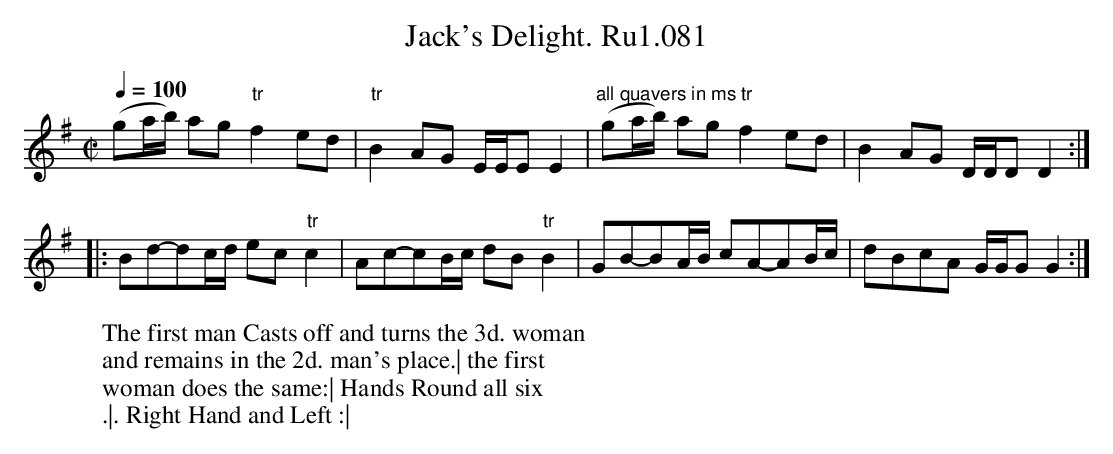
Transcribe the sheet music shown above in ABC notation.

X:1
T:Jack's Delight. Ru1.081
M:C|
L:1/8
Q:1/4=100
K:G
(ga/b/) ag "tr"f2ed|"tr"B2AG E/E/EE2|"all quavers in ms"(ga/b/) ag "tr"f2ed|B2AG D/D/DD2:|
|:Bd-dc/d/ ec"tr"c2|Ac-cB/c/ dB"tr"B2|GB-BA/B/ cA-AB/c/|dBcA G/G/GG2:|
W:The first man Casts off and turns the 3d. woman
W:and remains in the 2d. man's place.| the first
W:woman does the same:| Hands Round all six
W:.|. Right Hand and Left :|
